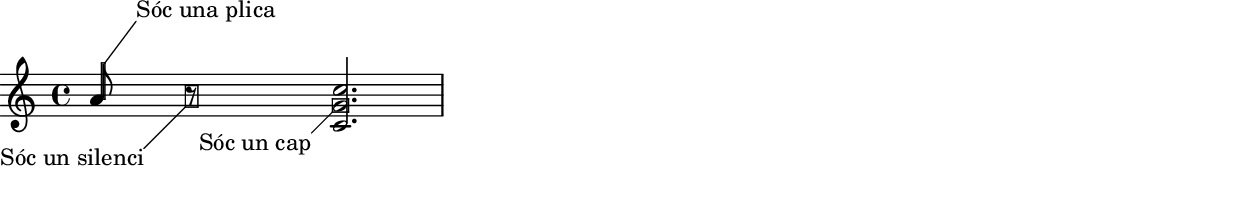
%% Generated by lilypond-book
%% Options: [exampleindent=10.16\mm,indent=0\mm,line-width=160\mm,quote]
\include "lilypond-book-preamble.ly"


% ****************************************************************
% Start cut-&-pastable-section
% ****************************************************************

#(ly:set-option 'eps-box-padding 3.000000)



\paper {
  indent = 0\mm
  line-width = 160\mm
  % offset the left padding, also add 1mm as lilypond creates cropped
  % images with a little space on the right
  line-width = #(- line-width (* mm  3.000000) (* mm 1))
  line-width = 160\mm - 2.0 * 10.16\mm
  % offset the left padding, also add 1mm as lilypond creates cropped
  % images with a little space on the right
  line-width = #(- line-width (* mm  3.000000) (* mm 1))
}

\layout {
  
}




% ****************************************************************
% ly snippet:
% ****************************************************************
\sourcefileline 770
\new Voice \with { \consists Balloon_engraver }
\relative c'' {
  \balloonGrobText #'Stem #'(3 . 4) \markup { "Sóc una plica" }
  a8
  \balloonGrobText #'Rest #'(-4 . -4) \markup { "Sóc un silenci" }
  r
  \balloonLengthOn
  <c, g'-\balloonText #'(-2 . -2) \markup { "Sóc un cap" } c>2.
}



% ****************************************************************
% end ly snippet
% ****************************************************************
